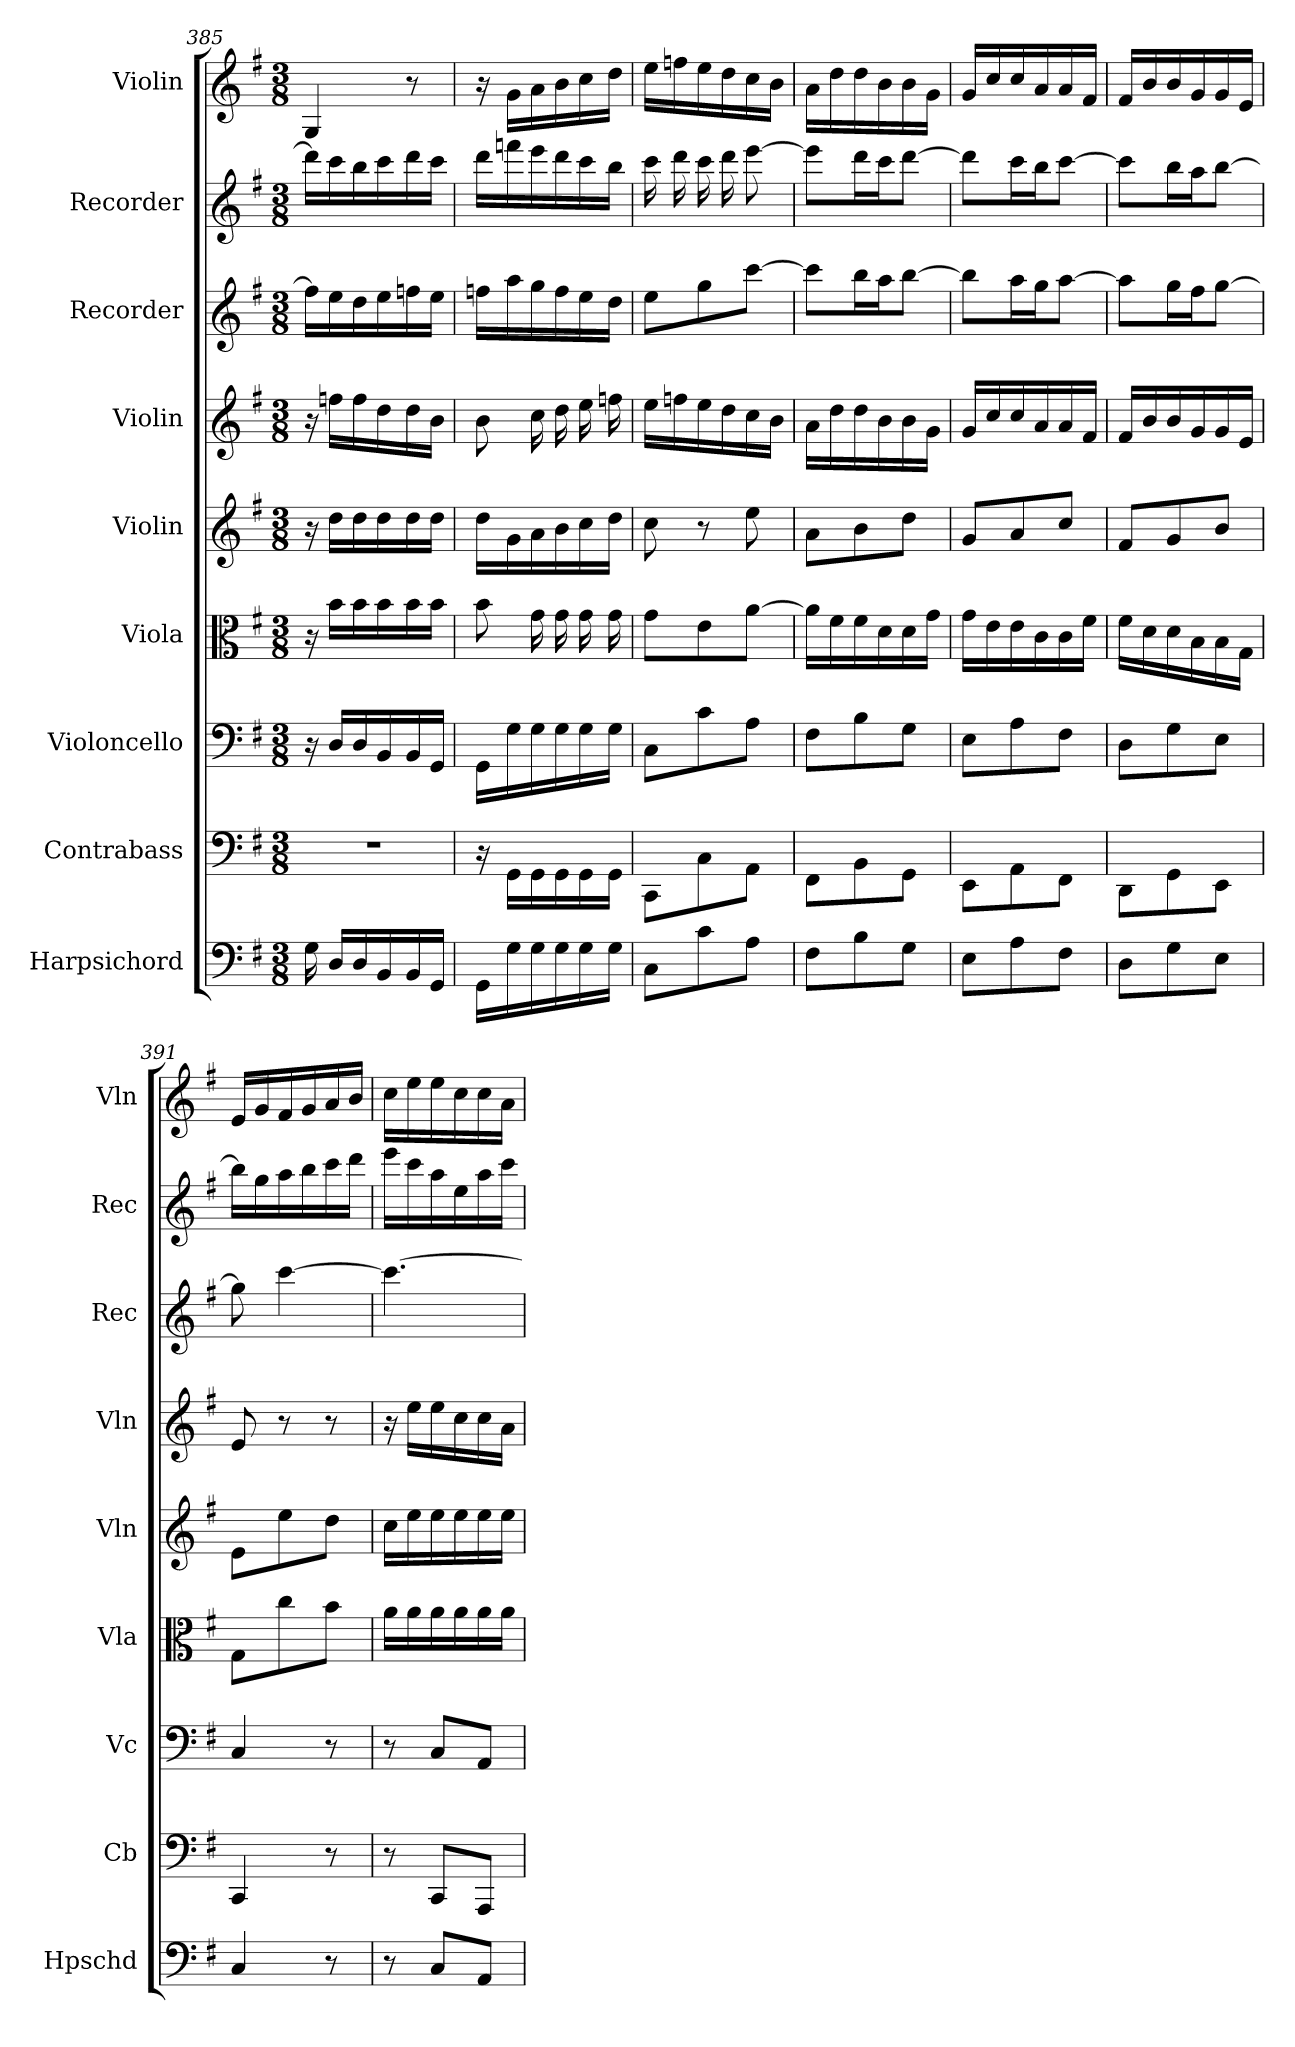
**kern	**kern	**kern	**kern	**kern	**kern	**kern	**kern	**kern
*part9	*part8	*part7	*part6	*part5	*part4	*part3	*part2	*part1
*staff9	*staff8	*staff7	*staff6	*staff5	*staff4	*staff3	*staff2	*staff1
*I"Harpsichord	*I"Contrabass	*I"Violoncello	*I"Viola	*I"Violin	*I"Violin	*I"Recorder	*I"Recorder	*I"Violin
*I'Hpschd	*I'Cb	*I'Vc	*I'Vla	*I'Vln	*I'Vln	*I'Rec	*I'Rec	*I'Vln
*clefF4	*clefF4	*clefF4	*clefC3	*clefG2	*clefG2	*clefG2	*clefG2	*clefG2
*	*ITrd7c12	*	*	*	*	*	*	*
*k[f#]	*k[f#]	*k[f#]	*k[f#]	*k[f#]	*k[f#]	*k[f#]	*k[f#]	*k[f#]
*G:	*G:	*G:	*G:	*G:	*G:	*G:	*G:	*G:
*M3/8	*M3/8	*M3/8	*M3/8	*M3/8	*M3/8	*M3/8	*M3/8	*M3/8
=385	=385	=385	=385	=385	=385	=385	=385	=385
16G\	4.r	16r	16r	16r	16r	16ff\LL]	16ddd\LL]	4G/
16D/LL	.	16D/LL	16b\LL	16dd\LL	16ffn\LL	16ee\	16ccc\	.
16D/	.	16D/	16b\	16dd\	16ff\	16dd\	16bb\	.
16BB/	.	16BB/	16b\	16dd\	16dd\	16ee\	16ccc\	.
16BB/	.	16BB/	16b\	16dd\	16dd\	16ffn\	16ddd\	8r
16GG/JJ	.	16GG/JJ	16b\JJ	16dd\JJ	16b\JJ	16ee\JJ	16ccc\JJ	.
=386	=386	=386	=386	=386	=386	=386	=386	=386
16GG\LL	16r	16GG\LL	8b\	16dd\LL	8b\	16ffn\LL	16ddd\LL	16r
16G\	16GGG\LL	16G\	.	16g\	.	16aa\	16fffn\	16g\LL
16G\	16GGG\	16G\	16g\	16a\	16cc\	16gg\	16eee\	16a\
16G\	16GGG\	16G\	16g\	16b\	16dd\	16ff\	16ddd\	16b\
16G\	16GGG\	16G\	16g\	16cc\	16ee\	16ee\	16ccc\	16cc\
16G\JJ	16GGG\JJ	16G\JJ	16g\	16dd\JJ	16ffn\	16dd\JJ	16bb\JJ	16dd\JJ
=387	=387	=387	=387	=387	=387	=387	=387	=387
8C\L	8CCC\L	8C\L	8g\L	8cc\	16ee\LL	8ee\L	16ccc\	16ee\LL
.	.	.	.	.	16ffn\	.	16ddd\	16ffn\
8c\	8CC\	8c\	8e\	8r	16ee\	8gg\	16ccc\	16ee\
.	.	.	.	.	16dd\	.	16ddd\	16dd\
8A\J	8AAA\J	8A\J	[8a\J	8ee\	16cc\	[8ccc\J	[8eee\	16cc\
.	.	.	.	.	16b\JJ	.	.	16b\JJ
=388	=388	=388	=388	=388	=388	=388	=388	=388
8F#\L	8FFF#\L	8F#\L	16a\LL]	8a\L	16a\LL	8ccc\L]	8eee\L]	16a\LL
.	.	.	16f#\	.	16dd\	.	.	16dd\
8B\	8BBB\	8B\	16f#\	8b\	16dd\	16bb\L	16ddd\L	16dd\
.	.	.	16d\	.	16b\	16aa\J	16ccc\J	16b\
8G\J	8GGG\J	8G\J	16d\	8dd\J	16b\	[8bb\J	[8ddd\J	16b\
.	.	.	16g\JJ	.	16g\JJ	.	.	16g\JJ
=389	=389	=389	=389	=389	=389	=389	=389	=389
8E\L	8EEE\L	8E\L	16g\LL	8g/L	16g/LL	8bb\L]	8ddd\L]	16g/LL
.	.	.	16e\	.	16cc/	.	.	16cc/
8A\	8AAA\	8A\	16e\	8a/	16cc/	16aa\L	16ccc\L	16cc/
.	.	.	16c\	.	16a/	16gg\J	16bb\J	16a/
8F#\J	8FFF#\J	8F#\J	16c\	8cc/J	16a/	[8aa\J	[8ccc\J	16a/
.	.	.	16f#\JJ	.	16f#/JJ	.	.	16f#/JJ
=390	=390	=390	=390	=390	=390	=390	=390	=390
8D\L	8DDD\L	8D\L	16f#\LL	8f#/L	16f#/LL	8aa\L]	8ccc\L]	16f#/LL
.	.	.	16d\	.	16b/	.	.	16b/
8G\	8GGG\	8G\	16d\	8g/	16b/	16gg\L	16bb\L	16b/
.	.	.	16B\	.	16g/	16ff#\J	16aa\J	16g/
8E\J	8EEE\J	8E\J	16B\	8b/J	16g/	[8gg\J	[8bb\J	16g/
.	.	.	16G\JJ	.	16e/JJ	.	.	16e/JJ
=391	=391	=391	=391	=391	=391	=391	=391	=391
4C/	4CCC/	4C/	8G\L	8e\L	8e/	8gg\]	16bb\LL]	16e/LL
.	.	.	.	.	.	.	16gg\	16g/
.	.	.	8cc\	8ee\	8r	[4ccc\	16aa\	16f#/
.	.	.	.	.	.	.	16bb\	16g/
8r	8r	8r	8b\J	8dd\J	8r	.	16ccc\	16a/
.	.	.	.	.	.	.	16ddd\JJ	16b/JJ
=392	=392	=392	=392	=392	=392	=392	=392	=392
8r	8r	8r	16a\LL	16cc\LL	16r	4.ccc\_	16eee\LL	16cc\LL
.	.	.	16a\	16ee\	16ee\LL	.	16ccc\	16ee\
8C/L	8CCC/L	8C/L	16a\	16ee\	16ee\	.	16aa\	16ee\
.	.	.	16a\	16ee\	16cc\	.	16ee\	16cc\
8AA/J	8AAAA/J	8AA/J	16a\	16ee\	16cc\	.	16aa\	16cc\
.	.	.	16a\JJ	16ee\JJ	16a\JJ	.	16ccc\JJ	16a\JJ
=	=	=	=	=	=	=	=	=
*-	*-	*-	*-	*-	*-	*-	*-	*-
